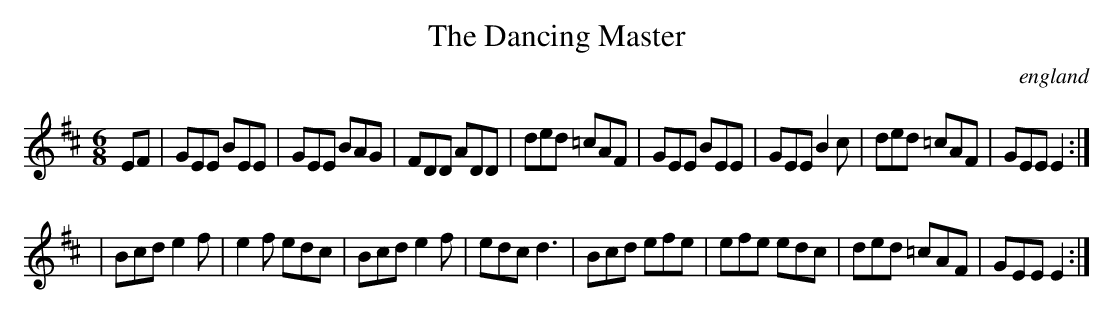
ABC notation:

X:1
T:Dancing Master, The
O:england
M:6/8
K:EDor
EF|GEE BEE|GEE BAG|FDD ADD|ded =cAF|\
GEE BEE|GEE B2c|ded =cAF|GEE E2:|
|Bcd e2f|e2f edc|Bcd e2f|edc d3|\
Bcd efe|efe edc|ded =cAF|GEE E2:|
